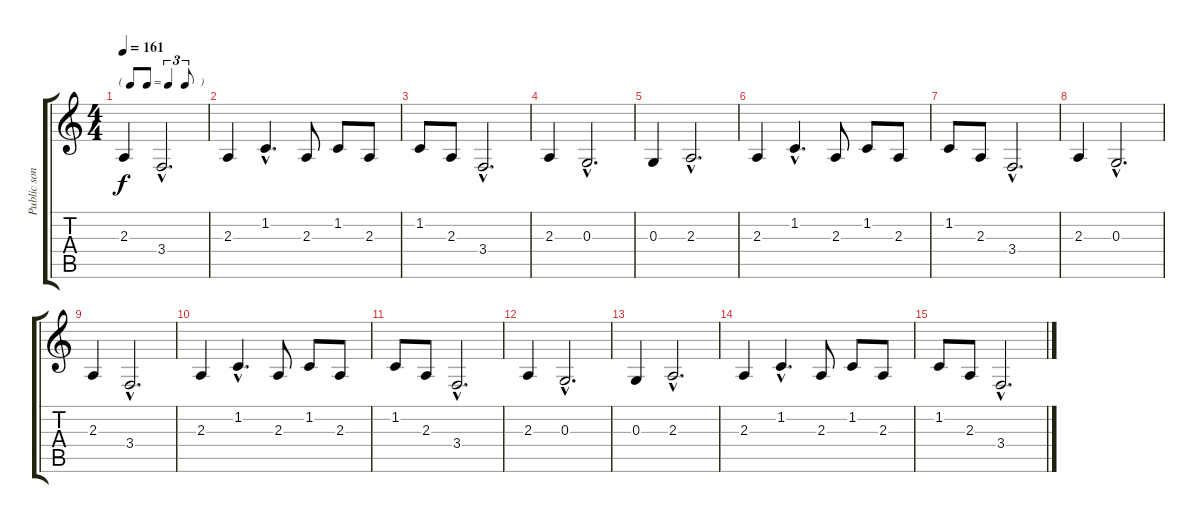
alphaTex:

\track ("Public song" "Public son") {instrument lead6voice}
\staff {score tabs}
\tuning (E4 B3 G3 D3 A2 E2) {hide}
\ts (4 4)
\tf triplet8th
\tempo 161
\clef g2
\ks c
2.3.4{dy f} 3.4{hac}.2{d} |
2.3.4 1.2{hac}.4{d} 2.3.8 1.2.8 2.3.8 |
1.2.8 2.3.8 3.4{hac}.2{d} |
2.3.4 0.3{hac}.2{d} |
0.3.4 2.3{hac}.2{d} |
2.3.4 1.2{hac}.4{d} 2.3.8 1.2.8 2.3.8 |
1.2.8 2.3.8 3.4{hac}.2{d} |
2.3.4 0.3{hac}.2{d} |
2.3.4 3.4{hac}.2{d} |
2.3.4 1.2{hac}.4{d} 2.3.8 1.2.8 2.3.8 |
1.2.8 2.3.8 3.4{hac}.2{d} |
2.3.4 0.3{hac}.2{d} |
0.3.4 2.3{hac}.2{d} |
2.3.4 1.2{hac}.4{d} 2.3.8 1.2.8 2.3.8 |
1.2.8 2.3.8 3.4{hac}.2{d}
